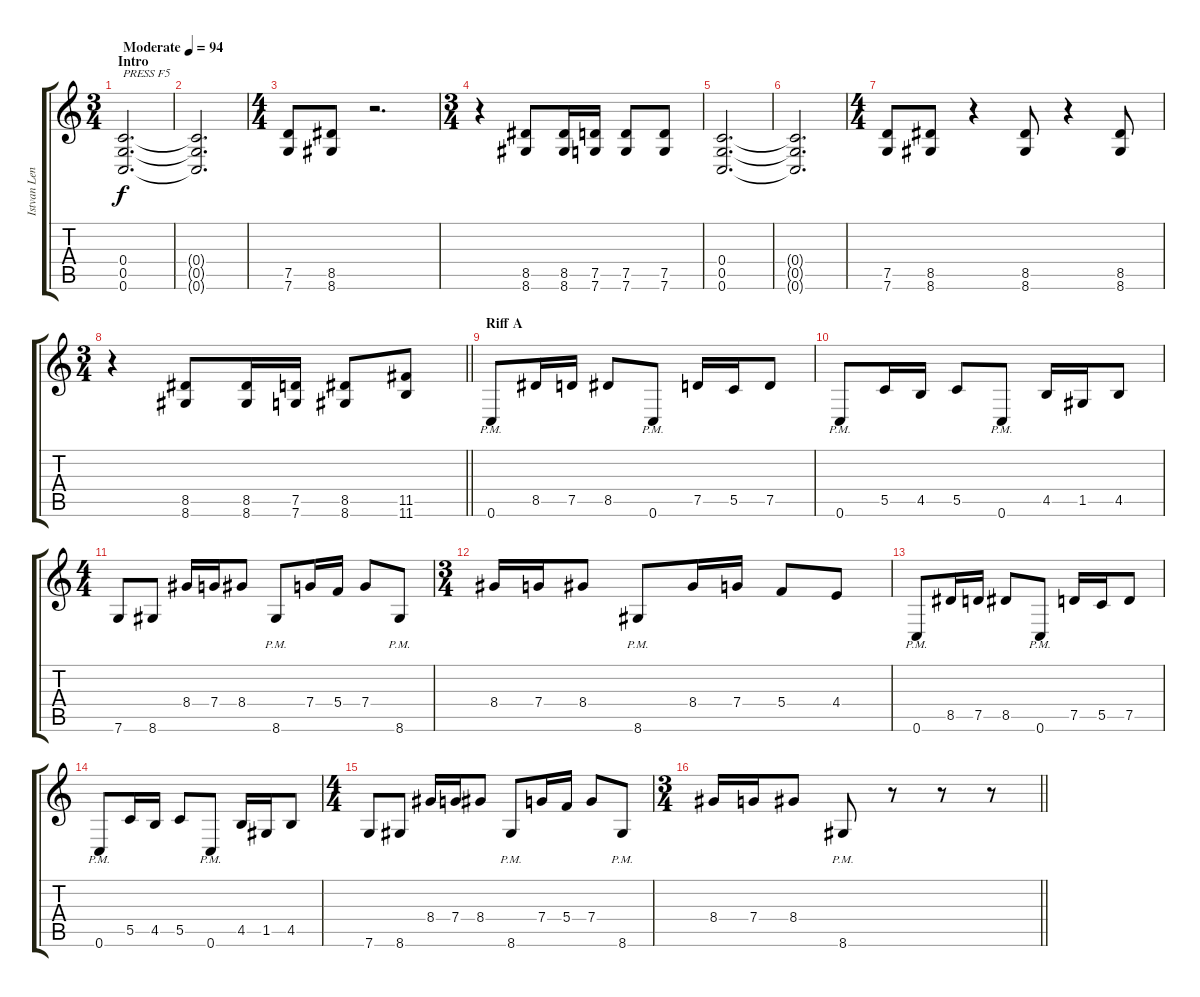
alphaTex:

\track ("Istvan Lendvay (Rythm)" "Istvan Len") {instrument distortionguitar}
\staff {score tabs}
\tuning (D4 A3 F3 C3 G2 C2) {hide}
\ts (3 4)
\section ("" "Intro")
\tempo (94 "Moderate")
\clef g2
\ks c
(0.4 0.5 0.6).2{d txt "PRESS F5" dy f instrument distortionguitar} |
(0.4{t} 0.5{t} 0.6{t}).2{d} |
\ts (4 4)
(7.5 7.6).8 (8.5 8.6).8 r.2{d} |
\ts (3 4)
r.4 (8.5 8.6).8 (8.5 8.6).16 (7.5 7.6).16 (7.5 7.6).8 (7.5 7.6).8 |
(0.4 0.5 0.6).2{d} |
(0.4{t} 0.5{t} 0.6{t}).2{d} |
\ts (4 4)
(7.5 7.6).8 (8.5 8.6).8 r.4 (8.5 8.6).8 r.4 (8.5 8.6).8 |
\ts (3 4)
\barLineRight lightlight
r.4 (8.5 8.6).8 (8.5 8.6).16 (7.5 7.6).16 (8.5 8.6).8 (11.5 11.6).8 |
\section ("" "Riff A")
0.6{pm}.8 8.5.16 7.5.16 8.5.8 0.6{pm}.8 7.5.16 5.5.16 7.5.8 |
0.6{pm}.8 5.5.16 4.5.16 5.5.8 0.6{pm}.8 4.5.16 1.5.16 4.5.8 |
\ts (4 4)
7.6.8 8.6.8 8.4.16 7.4.16 8.4.8 8.6{pm}.8 7.4.16 5.4.16 7.4.8 8.6{pm}.8 |
\ts (3 4)
8.4.16 7.4.16 8.4.8 8.6{pm}.8 8.4.16 7.4.16 5.4.8 4.4.8 |
0.6{pm}.8 8.5.16 7.5.16 8.5.8 0.6{pm}.8 7.5.16 5.5.16 7.5.8 |
0.6{pm}.8 5.5.16 4.5.16 5.5.8 0.6{pm}.8 4.5.16 1.5.16 4.5.8 |
\ts (4 4)
7.6.8 8.6.8 8.4.16 7.4.16 8.4.8 8.6{pm}.8 7.4.16 5.4.16 7.4.8 8.6{pm}.8 |
\ts (3 4)
\barLineRight lightlight
8.4.16 7.4.16 8.4.8 8.6{pm}.8 r.8 r.8 r.8
